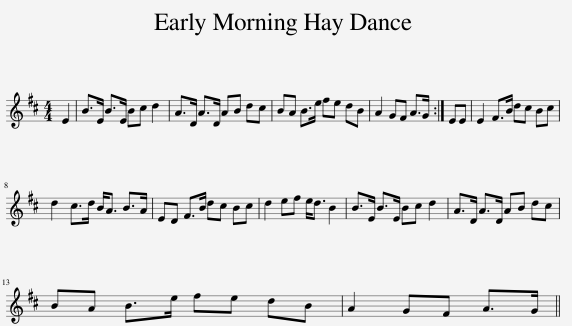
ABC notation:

X:1
L:1/8
M:4/4
I:linebreak $
K:D
V:1 treble
V:1
 E2 | B>E B>E Bc d2 | A>D A>D AB dc | BA B>e fe dB | A2 GF A>G :| %5
 EE | E2 F>B dc Bc |$ d2 c>d B<A B>A | ED F>B dc Bc | d2 ef e<d B2 | %10
 B>E B>E Bc d2 | A>D A>D AB dc |$ BA B>e fe dB | A2 GF A>G || %14
